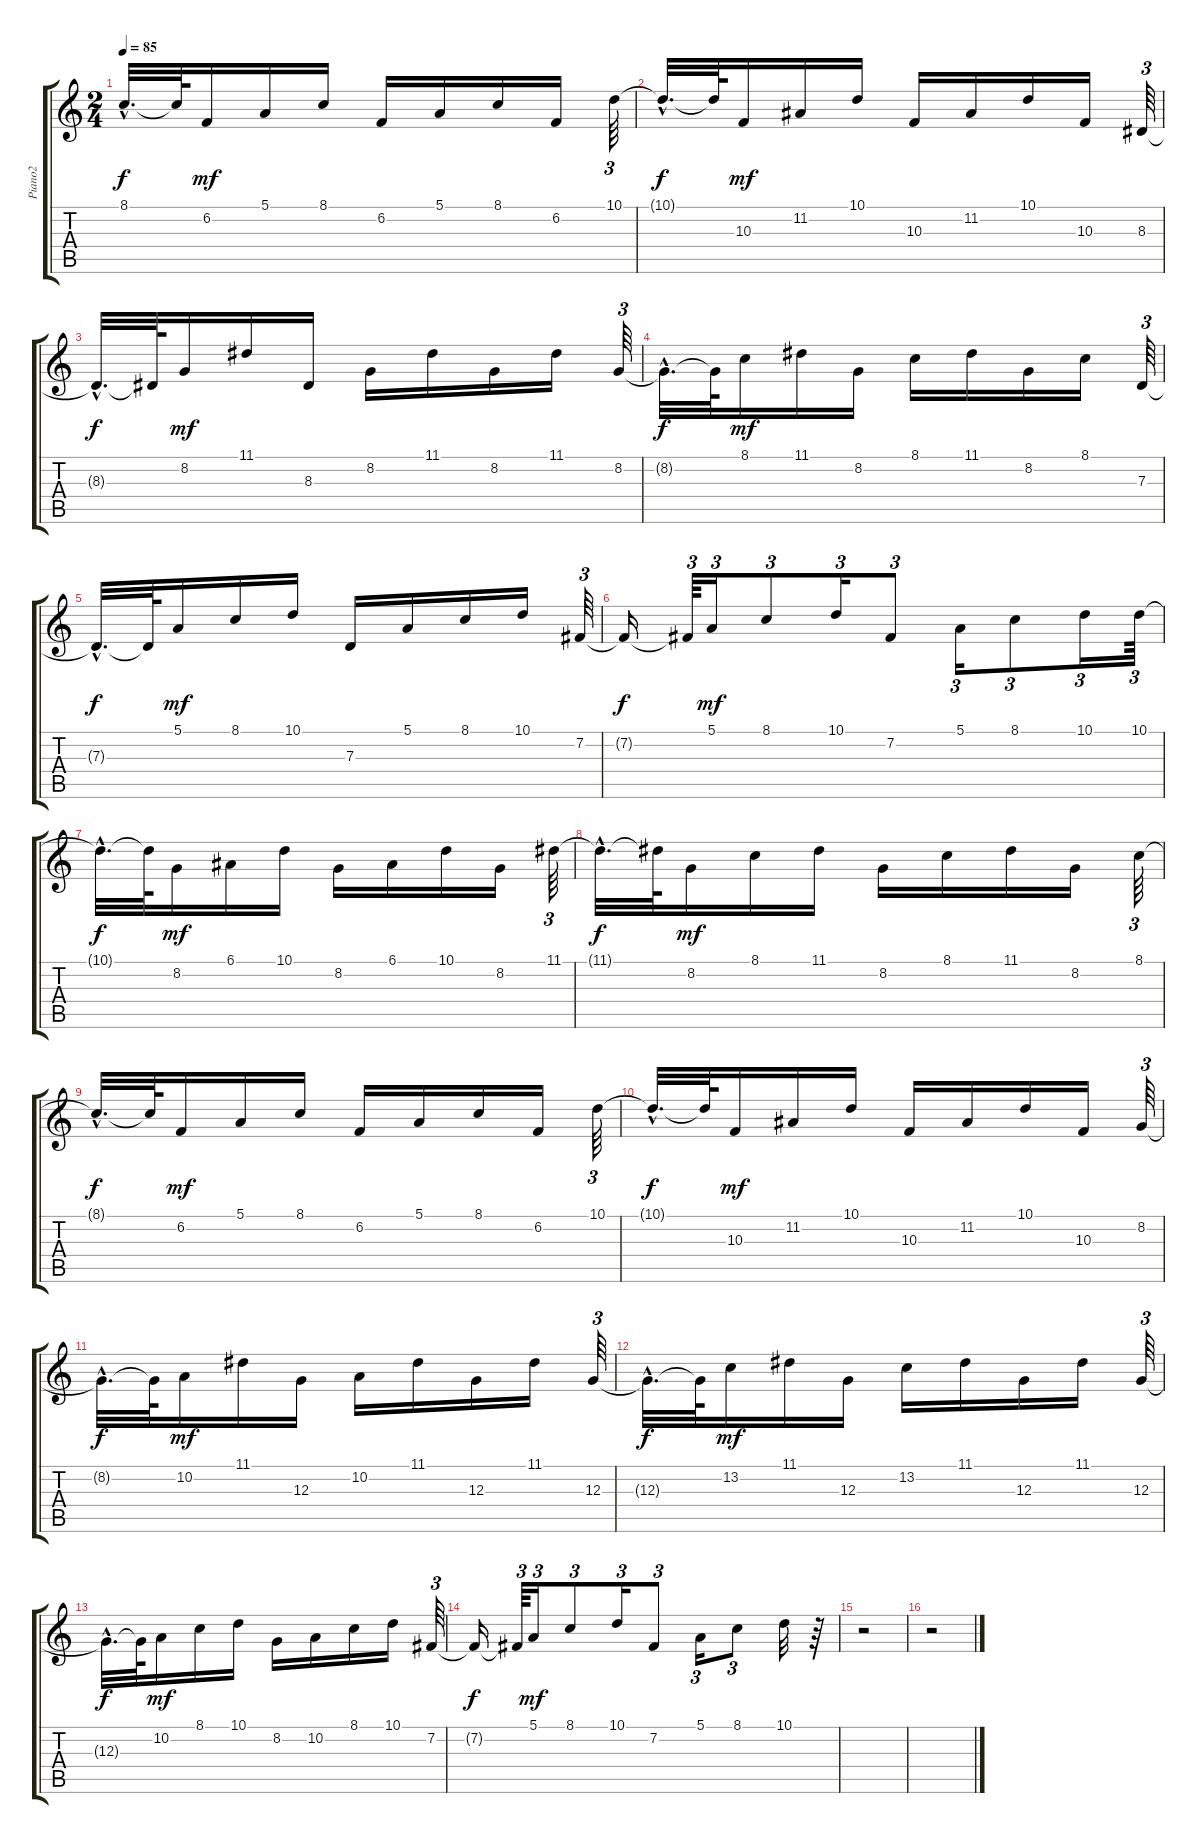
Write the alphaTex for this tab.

\track ("Piano2" "Piano2") {instrument electricgrandpiano}
\staff {score tabs}
\tuning (E4 B3 G3 D3 A2 E2) {hide}
\ts (2 4)
\tempo 85
\clef g2
\ks c
8.1{hac t}.32{d dy f} 8.1{t}.64 6.2.16{dy mf} 5.1.16 8.1.16 6.2.16 5.1.16 8.1.16 6.2.16 10.1.64{tu (3 2)} |
10.1{hac t}.32{d dy f} 10.1{t}.64 10.3.16{dy mf} 11.2.16 10.1.16 10.3.16 11.2.16 10.1.16 10.3.16 8.3.64{tu (3 2)} |
8.3{hac t}.32{d dy f} 8.3{t}.64 8.2.16{dy mf} 11.1.16 8.3.16 8.2.16 11.1.16 8.2.16 11.1.16 8.2.64{tu (3 2)} |
8.2{hac t}.32{d dy f} 8.2{t}.64 8.1.16{dy mf} 11.1.16 8.2.16 8.1.16 11.1.16 8.2.16 8.1.16 7.3.64{tu (3 2)} |
7.3{hac t}.32{d dy f} 7.3{t}.64 5.1.16{dy mf} 8.1.16 10.1.16 7.3.16 5.1.16 8.1.16 10.1.16 7.2.64{tu (3 2)} |
7.2{t}.16{dy f} 7.2{t}.64{tu (3 2)} 5.1.16{tu (3 2) dy mf} 8.1.8{tu (3 2)} 10.1.16{tu (3 2)} 7.2.8{tu (3 2)} 5.1.16{tu (3 2)} 8.1.8{tu (3 2)} 10.1.16{tu (3 2)} 10.1.64{tu (3 2)} |
10.1{hac t}.32{d dy f} 10.1{t}.64 8.2.16{dy mf} 6.1.16 10.1.16 8.2.16 6.1.16 10.1.16 8.2.16 11.1.64{tu (3 2)} |
11.1{hac t}.32{d dy f} 11.1{t}.64 8.2.16{dy mf} 8.1.16 11.1.16 8.2.16 8.1.16 11.1.16 8.2.16 8.1.64{tu (3 2)} |
8.1{hac t}.32{d dy f} 8.1{t}.64 6.2.16{dy mf} 5.1.16 8.1.16 6.2.16 5.1.16 8.1.16 6.2.16 10.1.64{tu (3 2)} |
10.1{hac t}.32{d dy f} 10.1{t}.64 10.3.16{dy mf} 11.2.16 10.1.16 10.3.16 11.2.16 10.1.16 10.3.16 8.2.64{tu (3 2)} |
8.2{hac t}.32{d dy f} 8.2{t}.64 10.2.16{dy mf} 11.1.16 12.3.16 10.2.16 11.1.16 12.3.16 11.1.16 12.3.64{tu (3 2)} |
12.3{hac t}.32{d dy f} 12.3{t}.64 13.2.16{dy mf} 11.1.16 12.3.16 13.2.16 11.1.16 12.3.16 11.1.16 12.3.64{tu (3 2)} |
12.3{hac t}.32{d dy f} 12.3{t}.64 10.2.16{dy mf} 8.1.16 10.1.16 8.2.16 10.2.16 8.1.16 10.1.16 7.2.64{tu (3 2)} |
7.2{t}.16{dy f} 7.2{t}.64{tu (3 2)} 5.1.16{tu (3 2) dy mf} 8.1.8{tu (3 2)} 10.1.16{tu (3 2)} 7.2.8{tu (3 2)} 5.1.16{tu (3 2)} 8.1.8{tu (3 2)} 10.1.32 r.64 |
r.2 |
r.2
